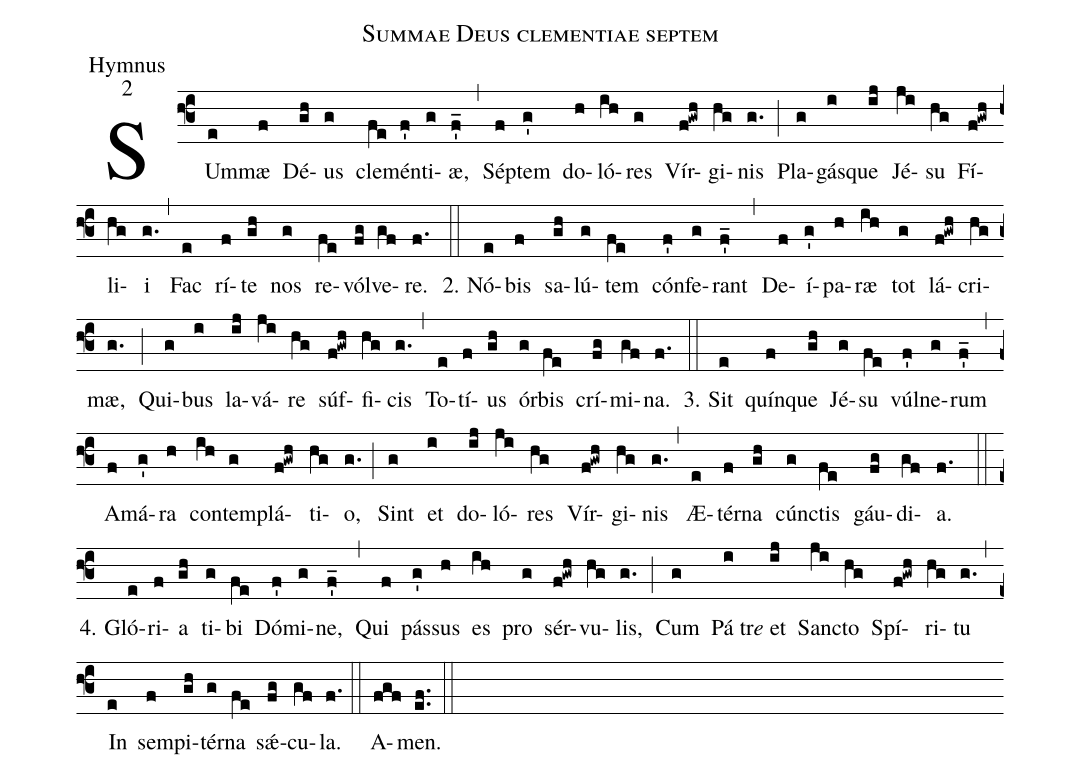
name:Summae Deus clementiae septem;
office-part:Hymnus;
mode:2;
%%
(f3)SUm(e)mæ(f) Dé(gh)us(g) cle(fe)mén(f')ti(g)æ,(f'_) (,)
Sép(f)tem(g') do(h)ló(ih)res(g) Vír(f!gwh)gi(hg)nis(g.) (;)
Pla(g)gás(i)que(ij) Jé(ji)su(hg) Fí(f!gwh)li(hg)i(g.) (,)
Fac(e) rí(f)te(gh) nos(g) re(fe)vól(fg)ve(gf)re.(f.) (::)

2. Nó(e)bis(f) sa(gh)lú(g)tem(fe) cón(f')fe(g)rant(f'_) (,)
De(f)í(g')pa(h)ræ(ih) tot(g) lá(f!gwh)cri(hg)mæ,(g.) (;)
Qui(g)bus(i) la(ij)vá(ji)re(hg) súf(f!gwh)fi(hg)cis(g.) (,)
To(e)tí(f)us(gh) ór(g)bis(fe) crí(fg)mi(gf)na.(f.) (::)

3. Sit(e) quín(f)que(gh) Jé(g)su(fe) vúl(f')ne(g)rum(f'_) (,)
A(f)má(g')ra(h) con(ih)tem(g)plá(f!gwh)ti(hg)o,(g.) (;)
Sint(g) et(i) do(ij)ló(ji)res(hg) Vír(f!gwh)gi(hg)nis(g.) (,)
Æ(e)tér(f)na(gh) cúnc(g)tis(fe) gáu(fg)di(gf)a.(f.) (::)

4. Gló(e)ri(f)a(gh) ti(g)bi(fe) Dó(f')mi(g)ne,(f'_) (,)
Qui(f) pás(g')sus(h) es(ih) pro(g) sér(f!gwh)vu(hg)lis,(g.) (;)
Cum(g) Pá(i)tr<i>e</i>() et(ij) Sanc(ji)to(hg) Spí(f!gwh)ri(hg)tu(g.) (,)
In(e) sem(f)pi(gh)tér(g)na(fe) sǽ(fg)cu(gf)la.(f.) (::)
A(fgf)men.(ef..) (::)
